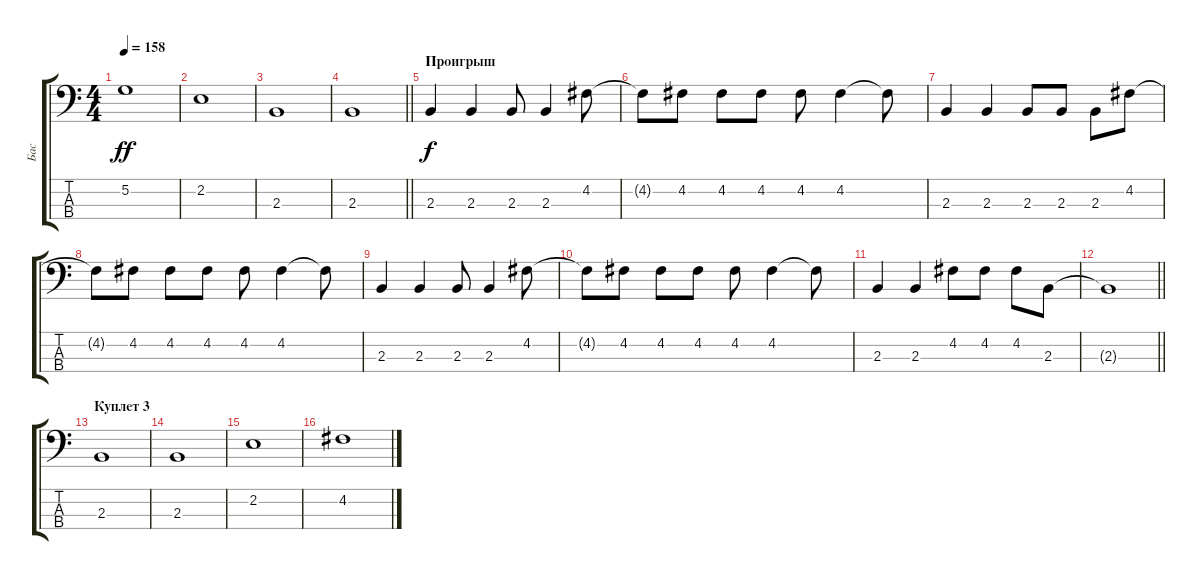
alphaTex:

\track ("Бас" "Бас") {instrument electricbassfinger}
\staff {score tabs}
\tuning (G2 D2 A1 E1) {hide}
\ts (4 4)
\tempo 158
\clef f4
\ks c
5.2.1{dy ff} |
2.2.1 |
2.3.1 |
\barLineRight lightlight
2.3.1 |
\section ("" "Проигрыш")
2.3.4{dy f} 2.3.4 2.3.8 2.3.4 4.2.8 |
4.2{t}.8 4.2.8 4.2.8 4.2.8 4.2.8 4.2.4 4.2{t}.8 |
2.3.4 2.3.4 2.3.8 2.3.8 2.3.8 4.2.8 |
4.2{t}.8 4.2.8 4.2.8 4.2.8 4.2.8 4.2.4 4.2{t}.8 |
2.3.4 2.3.4 2.3.8 2.3.4 4.2.8 |
4.2{t}.8 4.2.8 4.2.8 4.2.8 4.2.8 4.2.4 4.2{t}.8 |
2.3.4 2.3.4 4.2.8 4.2.8 4.2.8 2.3.8 |
\barLineRight lightlight
2.3{t}.1 |
\section ("" "Куплет 3")
2.3.1 |
2.3.1 |
2.2.1 |
4.2.1
